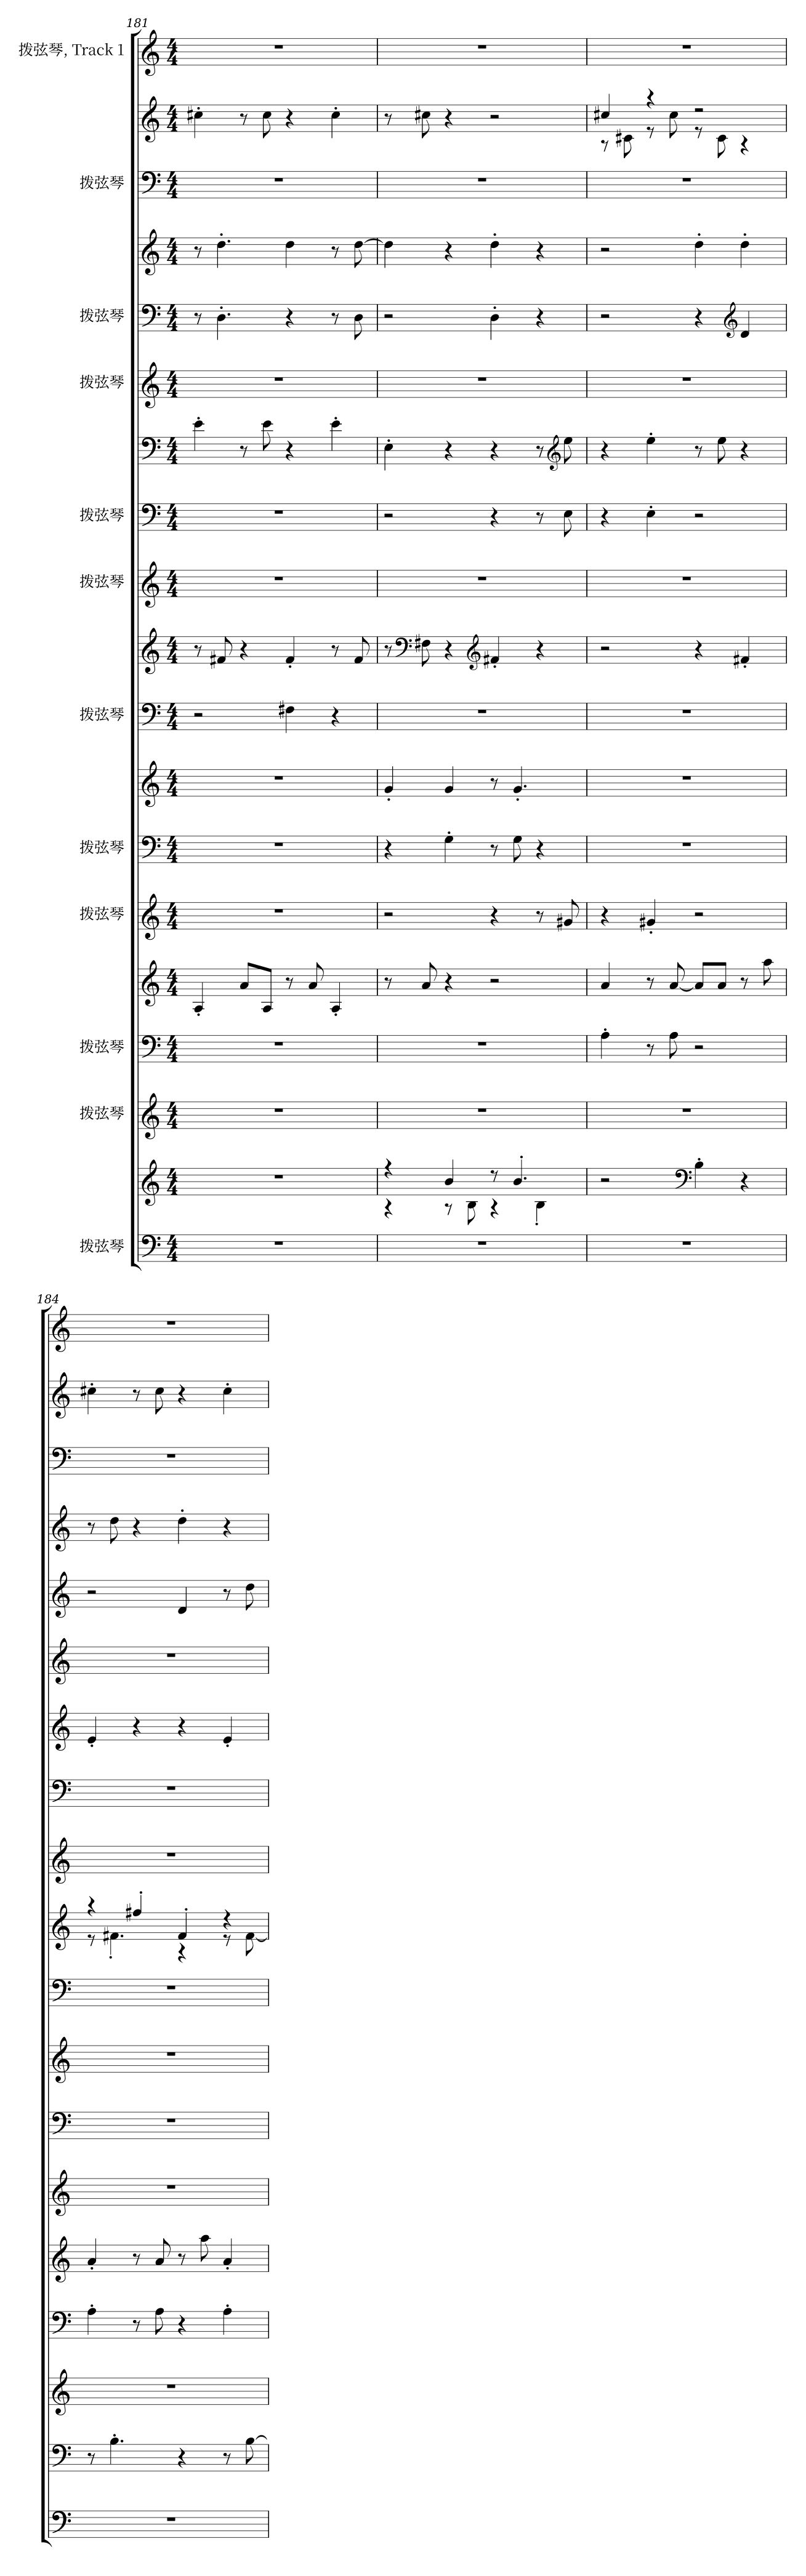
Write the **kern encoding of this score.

**kern	**kern	**kern	**kern	**kern	**kern	**kern	**kern	**kern	**kern	**kern	**kern	**kern	**kern	**kern	**kern	**kern	**kern	**kern
*part12	*part12	*part11	*part10	*part10	*part9	*part8	*part8	*part7	*part7	*part6	*part5	*part5	*part4	*part3	*part3	*part2	*part2	*part1
*staff19	*staff18	*staff17	*staff16	*staff15	*staff14	*staff13	*staff12	*staff11	*staff10	*staff9	*staff8	*staff7	*staff6	*staff5	*staff4	*staff3	*staff2	*staff1
*I"拨弦琴	*	*I"拨弦琴	*I"拨弦琴	*	*I"拨弦琴	*I"拨弦琴	*	*I"拨弦琴	*	*I"拨弦琴	*I"拨弦琴	*	*I"拨弦琴	*I"拨弦琴	*	*I"拨弦琴	*	*I"拨弦琴, Track 1
*clefF4	*clefG2	*clefG2	*clefF4	*clefG2	*clefG2	*clefF4	*clefG2	*clefF4	*clefG2	*clefG2	*clefF4	*clefF4	*clefG2	*clefF4	*clefG2	*clefF4	*clefG2	*clefG2
*k[]	*k[]	*k[]	*k[]	*k[]	*k[]	*k[]	*k[]	*k[]	*k[]	*k[]	*k[]	*k[]	*k[]	*k[]	*k[]	*k[]	*k[]	*k[]
*M4/4	*M4/4	*M4/4	*M4/4	*M4/4	*M4/4	*M4/4	*M4/4	*M4/4	*M4/4	*M4/4	*M4/4	*M4/4	*M4/4	*M4/4	*M4/4	*M4/4	*M4/4	*M4/4
=181	=181	=181	=181	=181	=181	=181	=181	=181	=181	=181	=181	=181	=181	=181	=181	=181	=181	=181
1r	1r	1r	1r	4A'/	1r	1r	1r	2r	8r	1r	1r	4e'\	1r	8r	8r	1r	4cc#X'\	1r
.	.	.	.	.	.	.	.	.	8f#X/	.	.	.	.	4.D'\	4.dd'\	.	.	.
.	.	.	.	8a/L	.	.	.	.	4r	.	.	8r	.	.	.	.	8r	.
.	.	.	.	8A/J	.	.	.	.	.	.	.	8e\	.	.	.	.	8cc#\	.
.	.	.	.	8r	.	.	.	4F#X\	4f#'/	.	.	4r	.	4r	4dd\	.	4r	.
.	.	.	.	8a/	.	.	.	.	.	.	.	.	.	.	.	.	.	.
.	.	.	.	4A'/	.	.	.	4r	8r	.	.	4e'\	.	8r	8r	.	4cc#'\	.
.	.	.	.	.	.	.	.	.	8f#/	.	.	.	.	8D\	[8dd\	.	.	.
=182	=182	=182	=182	=182	=182	=182	=182	=182	=182	=182	=182	=182	=182	=182	=182	=182	=182	=182
*	*^	*	*	*	*	*	*	*	*	*	*	*	*	*	*	*	*	*
1r	4r	4r	1r	1r	8r	2r	4r	4g'/	1r	8r	1r	2r	4E'\	1r	2r	4dd\]	1r	8r	1r
*	*	*	*	*	*	*	*	*	*	*clefF4	*	*	*	*	*	*	*	*	*
.	.	.	.	.	8a/	.	.	.	.	8F#X\	.	.	.	.	.	.	.	8cc#X\	.
.	4b/	8r	.	.	4r	.	4G'\	4g/	.	4r	.	.	4r	.	.	4r	.	4r	.
.	.	8B\	.	.	.	.	.	.	.	.	.	.	.	.	.	.	.	.	.
*	*	*	*	*	*	*	*	*	*	*clefG2	*	*	*	*	*	*	*	*	*
.	8r	4r	.	.	2r	4r	8r	8r	.	4f#X'/	.	4r	4r	.	4D'\	4dd'\	.	2r	.
.	4.b'/	.	.	.	.	.	8G\	4.g'/	.	.	.	.	.	.	.	.	.	.	.
.	.	4B'\	.	.	.	8r	4r	.	.	4r	.	8r	8r	.	4r	4r	.	.	.
*	*	*	*	*	*	*	*	*	*	*	*	*	*clefG2	*	*	*	*	*	*
.	.	.	.	.	.	8g#X/	.	.	.	.	.	8E\	8ee\	.	.	.	.	.	.
*	*v	*v	*	*	*	*	*	*	*	*	*	*	*	*	*	*	*	*	*
!!LO:PB:g=z
=183	=183	=183	=183	=183	=183	=183	=183	=183	=183	=183	=183	=183	=183	=183	=183	=183	=183	=183
*	*	*	*	*	*	*	*	*	*	*	*	*	*	*	*	*	*^	*
1r	2r	1r	4A'\	4a/	4r	1r	1r	1r	2r	1r	4r	4r	1r	2r	2r	1r	4cc#X/	8r	1r
.	.	.	.	.	.	.	.	.	.	.	.	.	.	.	.	.	.	8c#X\	.
.	.	.	8r	8r	4g#X'/	.	.	.	.	.	4E'\	4ee'\	.	.	.	.	4r	8r	.
.	.	.	8A\	[8a/	.	.	.	.	.	.	.	.	.	.	.	.	.	8cc#\	.
*	*clefF4	*	*	*	*	*	*	*	*	*	*	*	*	*	*	*	*	*	*
.	4B'\	.	2r	8a/L]	2r	.	.	.	4r	.	2r	8r	.	4r	4dd'\	.	2r	8r	.
.	.	.	.	8a/J	.	.	.	.	.	.	.	8ee\	.	.	.	.	.	8c#\	.
*	*	*	*	*	*	*	*	*	*	*	*	*	*	*clefG2	*	*	*	*	*
.	4r	.	.	8r	.	.	.	.	4f#X'/	.	.	4r	.	4d/	4dd'\	.	.	4r	.
.	.	.	.	8aa\	.	.	.	.	.	.	.	.	.	.	.	.	.	.	.
*	*	*	*	*	*	*	*	*	*	*	*	*	*	*	*	*	*v	*v	*
=184	=184	=184	=184	=184	=184	=184	=184	=184	=184	=184	=184	=184	=184	=184	=184	=184	=184	=184
*	*	*	*	*	*	*	*	*	*^	*	*	*	*	*	*	*	*	*
1r	8r	1r	4A'\	4a'/	1r	1r	1r	1r	4r	8r	1r	1r	4e'/	1r	2r	8r	1r	4cc#X'\	1r
.	4.B'\	.	.	.	.	.	.	.	.	4.f#X'\	.	.	.	.	.	8dd\	.	.	.
.	.	.	8r	8r	.	.	.	.	4ff#X'/	.	.	.	4r	.	.	4r	.	8r	.
.	.	.	8A\	8a/	.	.	.	.	.	.	.	.	.	.	.	.	.	8cc#\	.
.	4r	.	4r	8r	.	.	.	.	4f#'/	4r	.	.	4r	.	4d/	4dd'\	.	4r	.
.	.	.	.	8aa\	.	.	.	.	.	.	.	.	.	.	.	.	.	.	.
.	8r	.	4A'\	4a'/	.	.	.	.	4r	8r	.	.	4e'/	.	8r	4r	.	4cc#'\	.
.	[8B\	.	.	.	.	.	.	.	.	[8f#\	.	.	.	.	8dd\	.	.	.	.
*	*	*	*	*	*	*	*	*	*v	*v	*	*	*	*	*	*	*	*	*
=	=	=	=	=	=	=	=	=	=	=	=	=	=	=	=	=	=	=
*-	*-	*-	*-	*-	*-	*-	*-	*-	*-	*-	*-	*-	*-	*-	*-	*-	*-	*-
